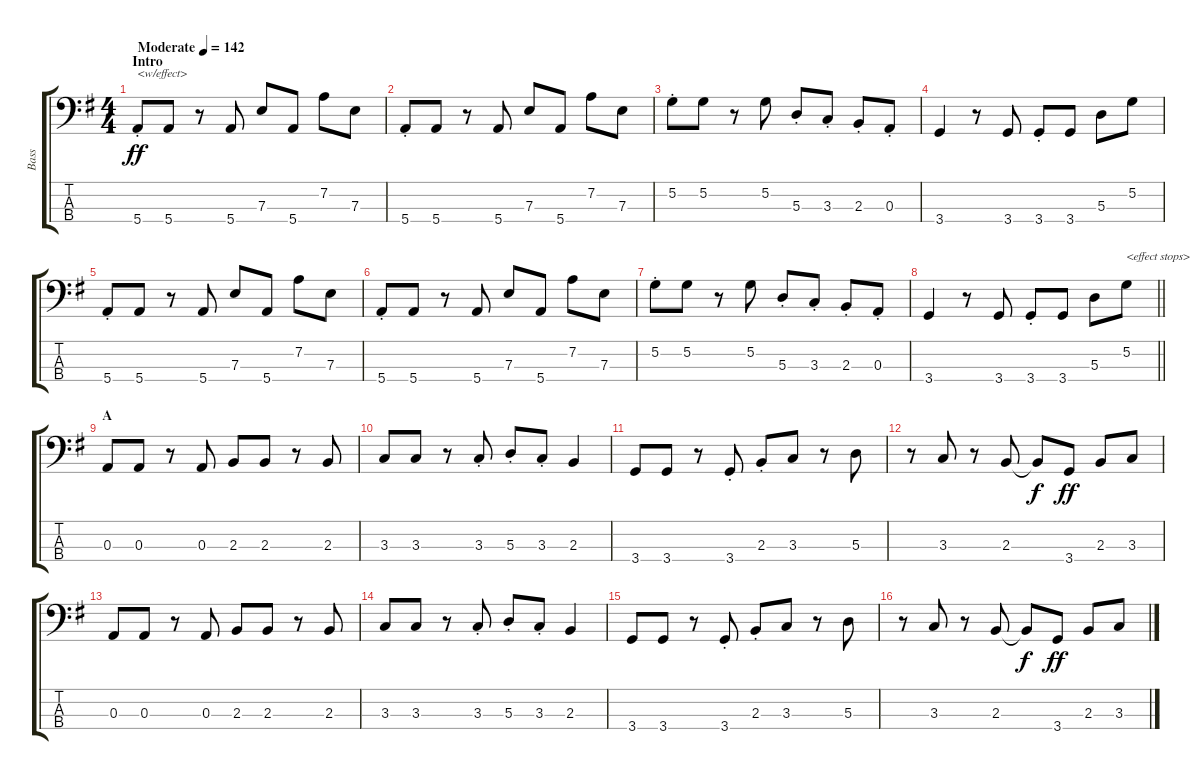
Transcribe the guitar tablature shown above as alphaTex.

\track ("Bass" "Bass") {instrument electricbassfinger}
\staff {score tabs}
\tuning (G2 D2 A1 E1) {hide}
\ts (4 4)
\section ("" "Intro")
\tempo (142 "Moderate")
\clef f4
\ks g
5.4{st}.8{txt "<w/effect>" dy ff instrument lead1square} 5.4.8 r.8 5.4.8 7.3.8 5.4.8 7.2.8 7.3.8 |
5.4{st}.8 5.4.8 r.8 5.4.8 7.3.8 5.4.8 7.2.8 7.3.8 |
5.2{st}.8 5.2.8 r.8 5.2.8 5.3{st}.8 3.3{st}.8 2.3{st}.8 0.3{st}.8 |
3.4.4 r.8 3.4.8 3.4{st}.8 3.4.8 5.3.8 5.2.8 |
5.4{st}.8 5.4.8 r.8 5.4.8 7.3.8 5.4.8 7.2.8 7.3.8 |
5.4{st}.8 5.4.8 r.8 5.4.8 7.3.8 5.4.8 7.2.8 7.3.8 |
5.2{st}.8 5.2.8 r.8 5.2.8 5.3{st}.8 3.3{st}.8 2.3{st}.8 0.3{st}.8 |
\barLineRight lightlight
3.4.4 r.8 3.4.8 3.4{st}.8 3.4.8 5.3.8 5.2.8{txt "<effect stops>"} |
\section ("" "A")
0.3.8{instrument electricbassfinger} 0.3.8 r.8 0.3.8 2.3.8 2.3.8 r.8 2.3.8 |
3.3.8 3.3.8 r.8 3.3{st}.8 5.3{st}.8 3.3{st}.8 2.3.4 |
3.4.8 3.4.8 r.8 3.4{st}.8 2.3{st}.8 3.3.8 r.8 5.3.8 |
r.8 3.3.8 r.8 2.3.8 2.3{t}.8{dy f} 3.4.8{dy ff} 2.3.8 3.3.8 |
0.3.8 0.3.8 r.8 0.3.8 2.3.8 2.3.8 r.8 2.3.8 |
3.3.8 3.3.8 r.8 3.3{st}.8 5.3{st}.8 3.3{st}.8 2.3.4 |
3.4.8 3.4.8 r.8 3.4{st}.8 2.3{st}.8 3.3.8 r.8 5.3.8 |
r.8 3.3.8 r.8 2.3.8 2.3{t}.8{dy f} 3.4.8{dy ff} 2.3.8 3.3.8
